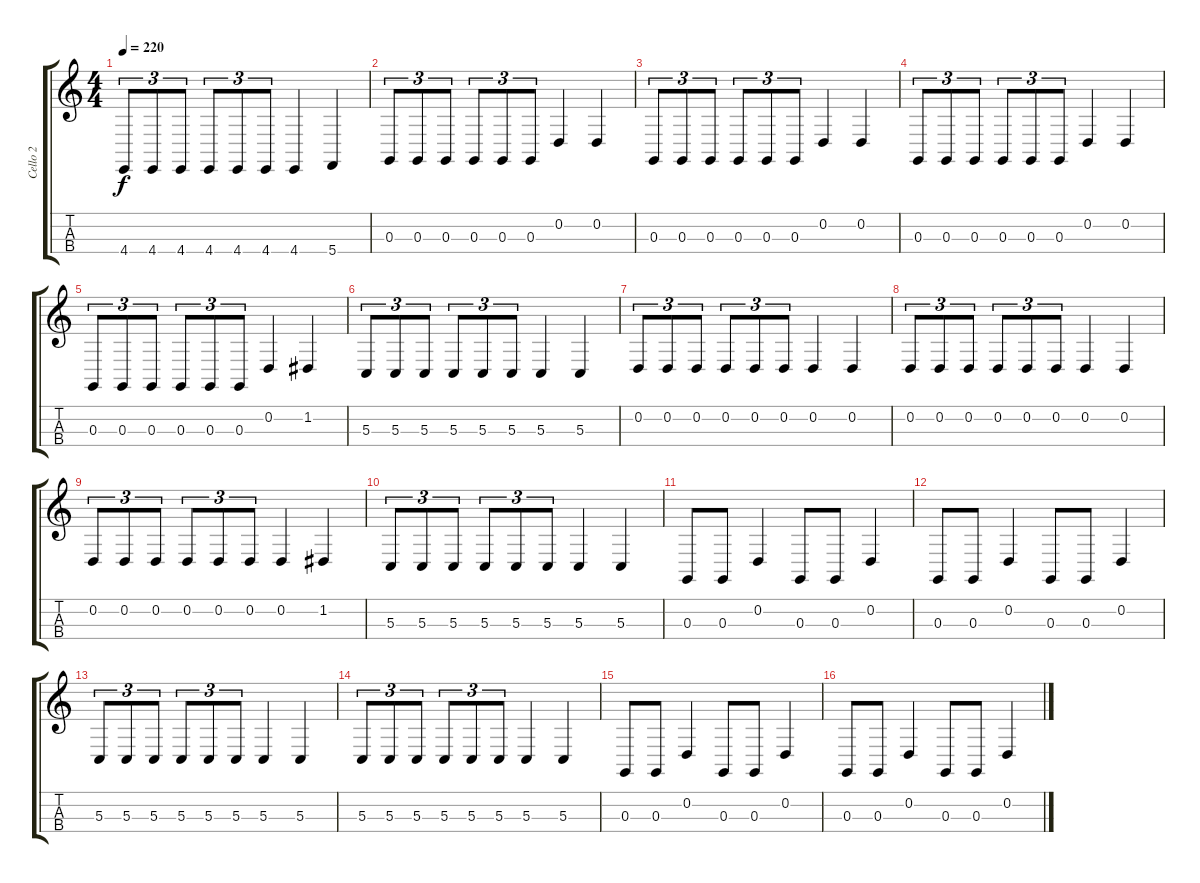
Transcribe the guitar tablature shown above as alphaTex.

\track ("Cello 2" "Cello 2") {instrument cello}
\staff {score tabs}
\tuning (A3 D3 G2 C2) {hide}
\ts (4 4)
\tempo 220
\clef g2
\ks c
4.4.8{tu (3 2) dy f} 4.4.8{tu (3 2)} 4.4.8{tu (3 2)} 4.4.8{tu (3 2)} 4.4.8{tu (3 2)} 4.4.8{tu (3 2)} 4.4.4 5.4.4 |
0.3.8{tu (3 2)} 0.3.8{tu (3 2)} 0.3.8{tu (3 2)} 0.3.8{tu (3 2)} 0.3.8{tu (3 2)} 0.3.8{tu (3 2)} 0.2.4 0.2.4 |
0.3.8{tu (3 2)} 0.3.8{tu (3 2)} 0.3.8{tu (3 2)} 0.3.8{tu (3 2)} 0.3.8{tu (3 2)} 0.3.8{tu (3 2)} 0.2.4 0.2.4 |
0.3.8{tu (3 2)} 0.3.8{tu (3 2)} 0.3.8{tu (3 2)} 0.3.8{tu (3 2)} 0.3.8{tu (3 2)} 0.3.8{tu (3 2)} 0.2.4 0.2.4 |
0.3.8{tu (3 2)} 0.3.8{tu (3 2)} 0.3.8{tu (3 2)} 0.3.8{tu (3 2)} 0.3.8{tu (3 2)} 0.3.8{tu (3 2)} 0.2.4 1.2.4 |
5.3.8{tu (3 2)} 5.3.8{tu (3 2)} 5.3.8{tu (3 2)} 5.3.8{tu (3 2)} 5.3.8{tu (3 2)} 5.3.8{tu (3 2)} 5.3.4 5.3.4 |
0.2.8{tu (3 2)} 0.2.8{tu (3 2)} 0.2.8{tu (3 2)} 0.2.8{tu (3 2)} 0.2.8{tu (3 2)} 0.2.8{tu (3 2)} 0.2.4 0.2.4 |
0.2.8{tu (3 2)} 0.2.8{tu (3 2)} 0.2.8{tu (3 2)} 0.2.8{tu (3 2)} 0.2.8{tu (3 2)} 0.2.8{tu (3 2)} 0.2.4 0.2.4 |
0.2.8{tu (3 2)} 0.2.8{tu (3 2)} 0.2.8{tu (3 2)} 0.2.8{tu (3 2)} 0.2.8{tu (3 2)} 0.2.8{tu (3 2)} 0.2.4 1.2.4 |
5.3.8{tu (3 2)} 5.3.8{tu (3 2)} 5.3.8{tu (3 2)} 5.3.8{tu (3 2)} 5.3.8{tu (3 2)} 5.3.8{tu (3 2)} 5.3.4 5.3.4 |
0.3.8 0.3.8 0.2.4 0.3.8 0.3.8 0.2.4 |
0.3.8 0.3.8 0.2.4 0.3.8 0.3.8 0.2.4 |
5.3.8{tu (3 2)} 5.3.8{tu (3 2)} 5.3.8{tu (3 2)} 5.3.8{tu (3 2)} 5.3.8{tu (3 2)} 5.3.8{tu (3 2)} 5.3.4 5.3.4 |
5.3.8{tu (3 2)} 5.3.8{tu (3 2)} 5.3.8{tu (3 2)} 5.3.8{tu (3 2)} 5.3.8{tu (3 2)} 5.3.8{tu (3 2)} 5.3.4 5.3.4 |
0.3.8 0.3.8 0.2.4 0.3.8 0.3.8 0.2.4 |
0.3.8 0.3.8 0.2.4 0.3.8 0.3.8 0.2.4
